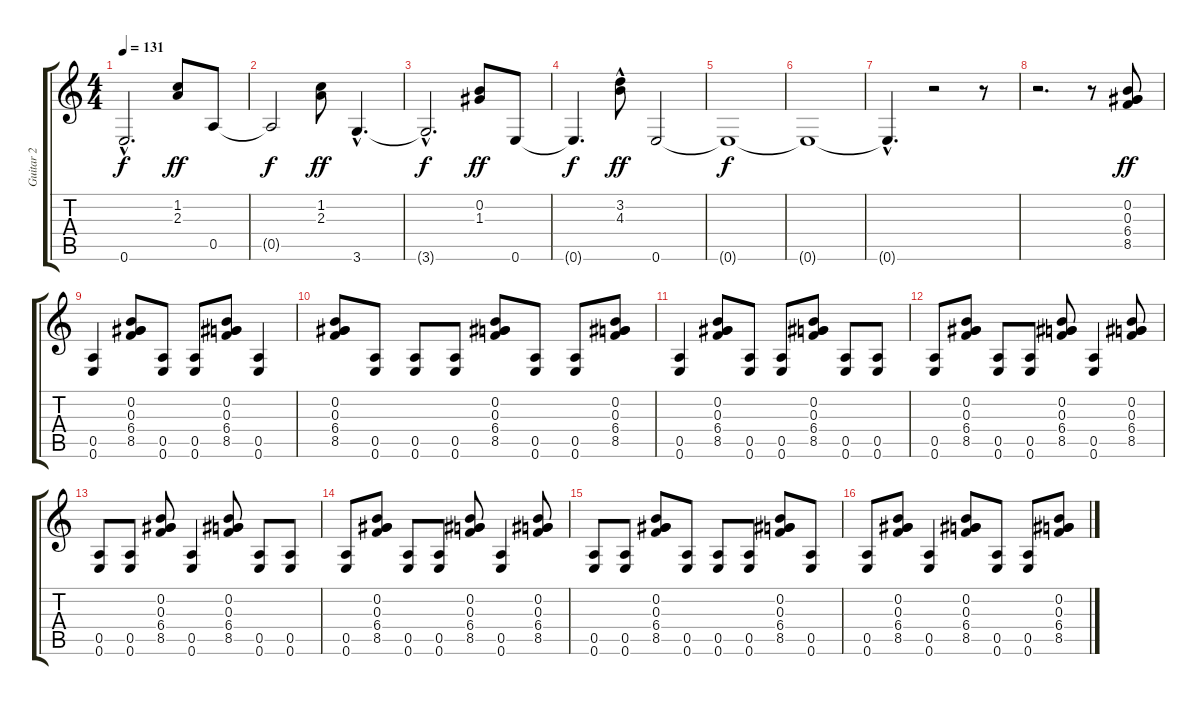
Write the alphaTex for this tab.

\track ("Guitar 2" "Guitar 2") {instrument electricguitarjazz}
\staff {score tabs}
\tuning (E4 B3 G3 D3 A2 E2) {hide}
\ts (4 4)
\tempo 131
\clef g2
\ks c
0.6{hac t}.2{d dy f} (1.2 2.3).8{dy ff} 0.5.8 |
0.5{t}.2{dy f} (1.2 2.3).8{dy ff} 3.6{hac}.4{d} |
3.6{hac t}.2{d dy f} (0.2 1.3).8{dy ff} 0.6.8 |
0.6{t}.4{d dy f} (3.2{hac} 4.3{hac}).8{dy ff} 0.6.2 |
0.6{t}.1{dy f} |
0.6{t}.1 |
0.6{hac t}.4{d} r.2 r.8 |
r.2{d instrument distortionguitar} r.8 (0.2 0.3 6.4 8.5).8{dy ff} |
(0.5 0.6).4{instrument distortionguitar} (0.2 0.3 6.4 8.5).8 (0.5 0.6).8 (0.5 0.6).8 (0.2 0.3 6.4 8.5).8 (0.5 0.6).4 |
(0.2 0.3 6.4 8.5).8{instrument distortionguitar} (0.5 0.6).8 (0.5 0.6).8 (0.5 0.6).8 (0.2 0.3 6.4 8.5).8 (0.5 0.6).8 (0.5 0.6).8 (0.2 0.3 6.4 8.5).8 |
(0.5 0.6).4{instrument distortionguitar} (0.2 0.3 6.4 8.5).8 (0.5 0.6).8 (0.5 0.6).8 (0.2 0.3 6.4 8.5).8 (0.5 0.6).8 (0.5 0.6).8 |
(0.5 0.6).8{instrument distortionguitar} (0.2 0.3 6.4 8.5).8 (0.5 0.6).8 (0.5 0.6).8 (0.2 0.3 6.4 8.5).8 (0.5 0.6).4 (0.2 0.3 6.4 8.5).8 |
(0.5 0.6).8{instrument distortionguitar} (0.5 0.6).8 (0.2 0.3 6.4 8.5).8 (0.5 0.6).4 (0.2 0.3 6.4 8.5).8 (0.5 0.6).8 (0.5 0.6).8 |
(0.5 0.6).8{instrument distortionguitar} (0.2 0.3 6.4 8.5).8 (0.5 0.6).8 (0.5 0.6).8 (0.2 0.3 6.4 8.5).8 (0.5 0.6).4 (0.2 0.3 6.4 8.5).8 |
(0.5 0.6).8{instrument distortionguitar} (0.5 0.6).8 (0.2 0.3 6.4 8.5).8 (0.5 0.6).8 (0.5 0.6).8 (0.5 0.6).8 (0.2 0.3 6.4 8.5).8 (0.5 0.6).8 |
(0.5 0.6).8{instrument distortionguitar} (0.2 0.3 6.4 8.5).8 (0.5 0.6).4 (0.2 0.3 6.4 8.5).8 (0.5 0.6).8 (0.5 0.6).8 (0.2 0.3 6.4 8.5).8
